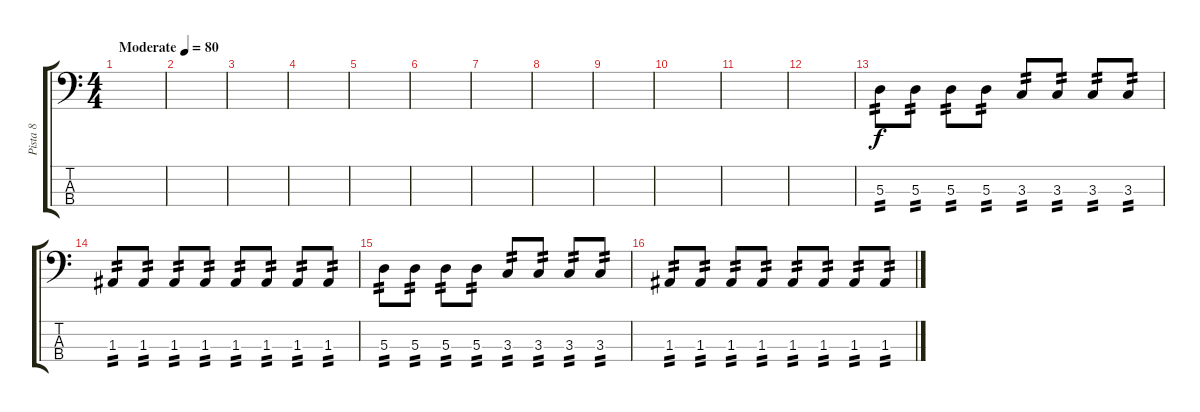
\track ("Pista 8" "Pista 8") {instrument electricbasspick}
\staff {score tabs}
\tuning (G2 D2 A1 E1) {hide}
\ts (4 4)
\tempo (80 "Moderate")
\clef f4
\ks c
|
|
|
|
|
|
|
|
|
|
|
|
5.3.8{tp 2} 5.3.8{tp 2} 5.3.8{tp 2} 5.3.8{tp 2} 3.3.8{tp 2} 3.3.8{tp 2} 3.3.8{tp 2} 3.3.8{tp 2} |
1.3.8{tp 2} 1.3.8{tp 2} 1.3.8{tp 2} 1.3.8{tp 2} 1.3.8{tp 2} 1.3.8{tp 2} 1.3.8{tp 2} 1.3.8{tp 2} |
5.3.8{tp 2} 5.3.8{tp 2} 5.3.8{tp 2} 5.3.8{tp 2} 3.3.8{tp 2} 3.3.8{tp 2} 3.3.8{tp 2} 3.3.8{tp 2} |
1.3.8{tp 2} 1.3.8{tp 2} 1.3.8{tp 2} 1.3.8{tp 2} 1.3.8{tp 2} 1.3.8{tp 2} 1.3.8{tp 2} 1.3.8{tp 2}
